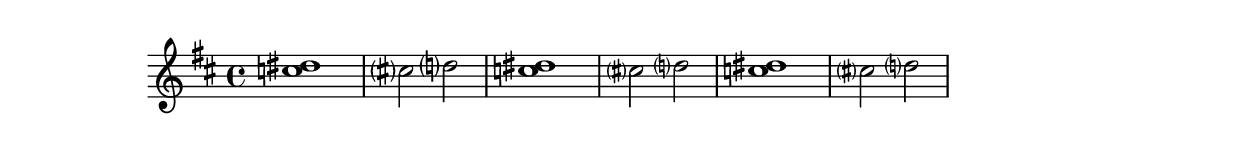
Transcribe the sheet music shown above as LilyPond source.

\version "2.1.1"
\header{
	texidoc="@cindex Cautionary Accidentals
LilyPond can display cautionary accidentals in different ways.
" }
\score { \notes \context Staff \transpose c c'' {
  \key d \major
%  \property Staff.autoReminders = #'cautionary
  \property Staff.Accidental \override #'font-size = #0
  <dis c>1 cis?2 d?
  \property Staff.Accidental \override #'cautionary-style = #'smaller
  <dis c>1 cis?2 d?
  \property Staff.Accidental \override #'cautionary-style = #'parentheses
  <dis c>1 cis?2 d?

}
\paper{raggedright = ##t}
}


